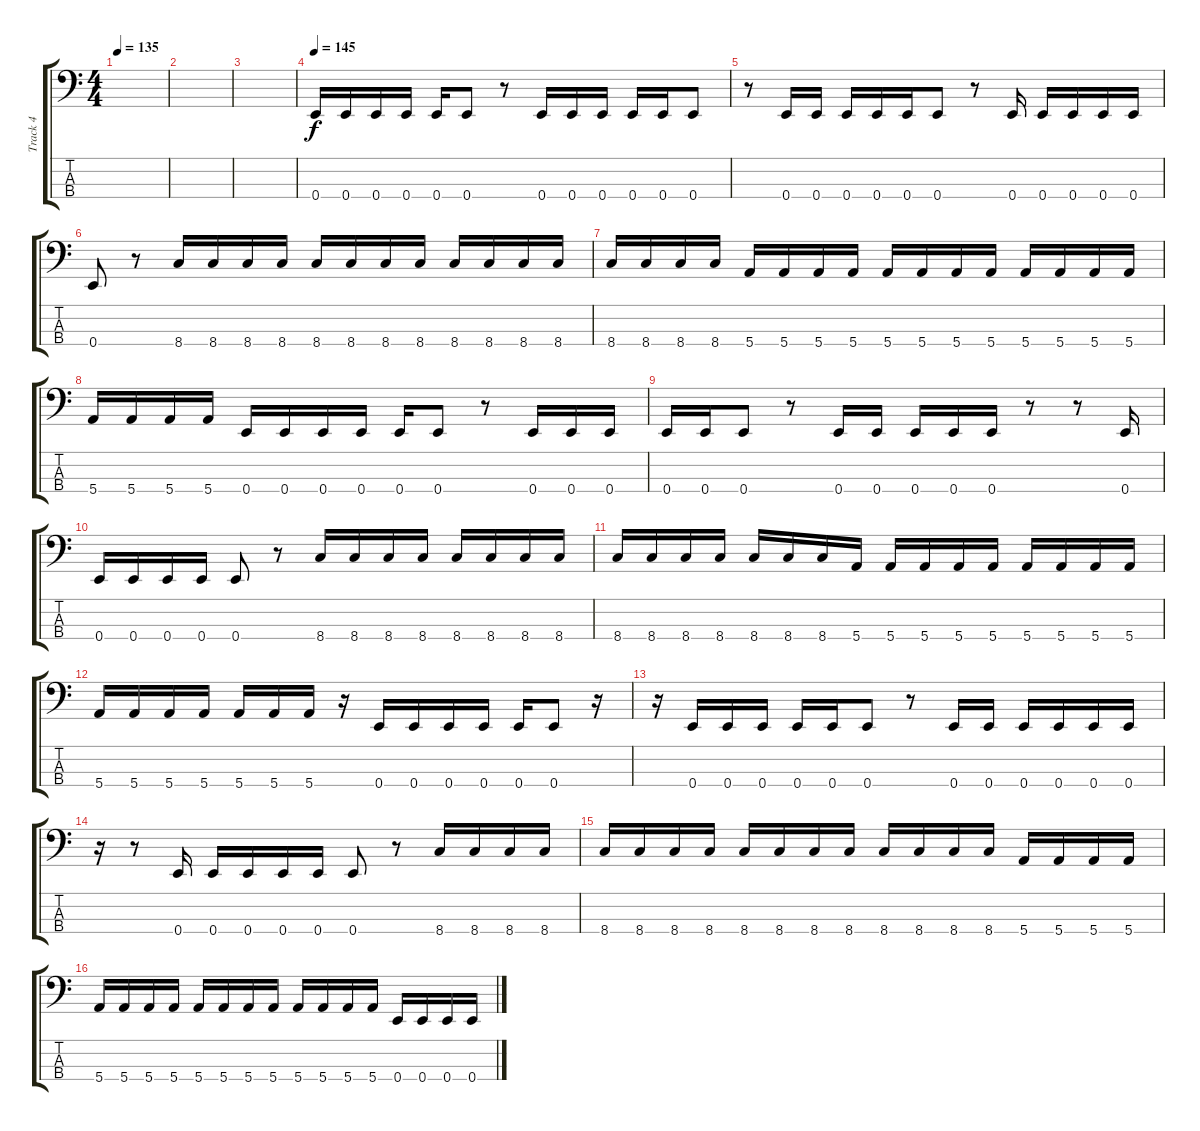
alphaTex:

\track ("Track 4" "Track 4") {instrument electricbassfinger}
\staff {score tabs}
\tuning (G2 D2 A1 E1) {hide}
\ts (4 4)
\tempo 135
\clef f4
\ks c
|
|
|
\tempo 145
0.4.16 0.4.16 0.4.16 0.4.16 0.4.16 0.4.8 r.8 0.4.16 0.4.16 0.4.16 0.4.16 0.4.16 0.4.8 |
r.8 0.4.16 0.4.16 0.4.16 0.4.16 0.4.16 0.4.8 r.8 0.4.16 0.4.16 0.4.16 0.4.16 0.4.16 |
0.4.8 r.8 8.4.16 8.4.16 8.4.16 8.4.16 8.4.16 8.4.16 8.4.16 8.4.16 8.4.16 8.4.16 8.4.16 8.4.16 |
8.4.16 8.4.16 8.4.16 8.4.16 5.4.16 5.4.16 5.4.16 5.4.16 5.4.16 5.4.16 5.4.16 5.4.16 5.4.16 5.4.16 5.4.16 5.4.16 |
5.4.16 5.4.16 5.4.16 5.4.16 0.4.16 0.4.16 0.4.16 0.4.16 0.4.16 0.4.8 r.8 0.4.16 0.4.16 0.4.16 |
0.4.16 0.4.16 0.4.8 r.8 0.4.16 0.4.16 0.4.16 0.4.16 0.4.16 r.8 r.8 0.4.16 |
0.4.16 0.4.16 0.4.16 0.4.16 0.4.8 r.8 8.4.16 8.4.16 8.4.16 8.4.16 8.4.16 8.4.16 8.4.16 8.4.16 |
8.4.16 8.4.16 8.4.16 8.4.16 8.4.16 8.4.16 8.4.16 5.4.16 5.4.16 5.4.16 5.4.16 5.4.16 5.4.16 5.4.16 5.4.16 5.4.16 |
5.4.16 5.4.16 5.4.16 5.4.16 5.4.16 5.4.16 5.4.16 r.16 0.4.16 0.4.16 0.4.16 0.4.16 0.4.16 0.4.8 r.16 |
r.16 0.4.16 0.4.16 0.4.16 0.4.16 0.4.16 0.4.8 r.8 0.4.16 0.4.16 0.4.16 0.4.16 0.4.16 0.4.16 |
r.16 r.8 0.4.16 0.4.16 0.4.16 0.4.16 0.4.16 0.4.8 r.8 8.4.16 8.4.16 8.4.16 8.4.16 |
8.4.16 8.4.16 8.4.16 8.4.16 8.4.16 8.4.16 8.4.16 8.4.16 8.4.16 8.4.16 8.4.16 8.4.16 5.4.16 5.4.16 5.4.16 5.4.16 |
5.4.16 5.4.16 5.4.16 5.4.16 5.4.16 5.4.16 5.4.16 5.4.16 5.4.16 5.4.16 5.4.16 5.4.16 0.4.16 0.4.16 0.4.16 0.4.16
